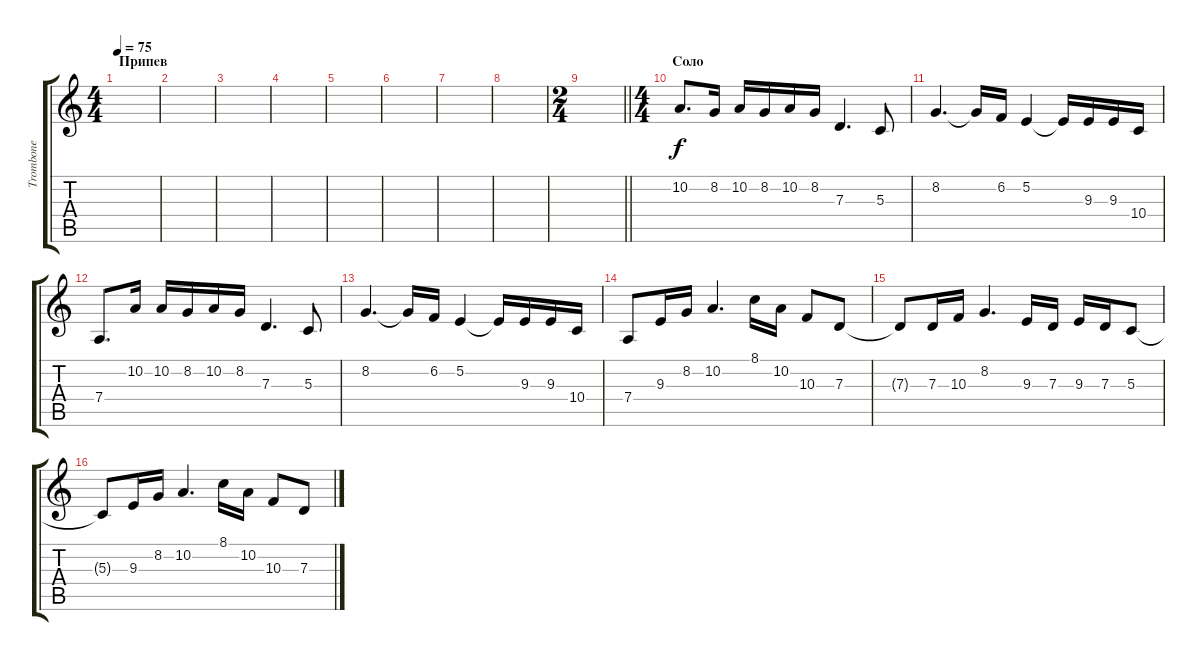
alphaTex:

\track ("Trombone" "Trombone") {instrument trombone}
\staff {score tabs}
\tuning (E4 B3 G3 D3 A2 E2) {hide}
\ts (4 4)
\section ("" "Припев")
\tempo 75
\clef g2
\ks c
|
|
|
|
|
|
|
|
\ts (2 4)
\barLineRight lightlight
|
\ts (4 4)
\section ("" "Соло")
10.2.8{d} 8.2.16 10.2.16 8.2.16 10.2.16 8.2.16 7.3.4{d} 5.3.8 |
8.2.4{d} 8.2{t}.16 6.2.16 5.2.4 5.2{t}.16 9.3.16 9.3.16 10.4.16 |
7.4.8{d} 10.2.16 10.2.16 8.2.16 10.2.16 8.2.16 7.3.4{d} 5.3.8 |
8.2.4{d} 8.2{t}.16 6.2.16 5.2.4 5.2{t}.16 9.3.16 9.3.16 10.4.16 |
7.4.8 9.3.16 8.2.16 10.2.4{d} 8.1.16 10.2.16 10.3.8 7.3.8 |
7.3{t}.8 7.3.16 10.3.16 8.2.4{d} 9.3.16 7.3.16 9.3.16 7.3.16 5.3.8 |
5.3{t}.8 9.3.16 8.2.16 10.2.4{d} 8.1.16 10.2.16 10.3.8 7.3.8
